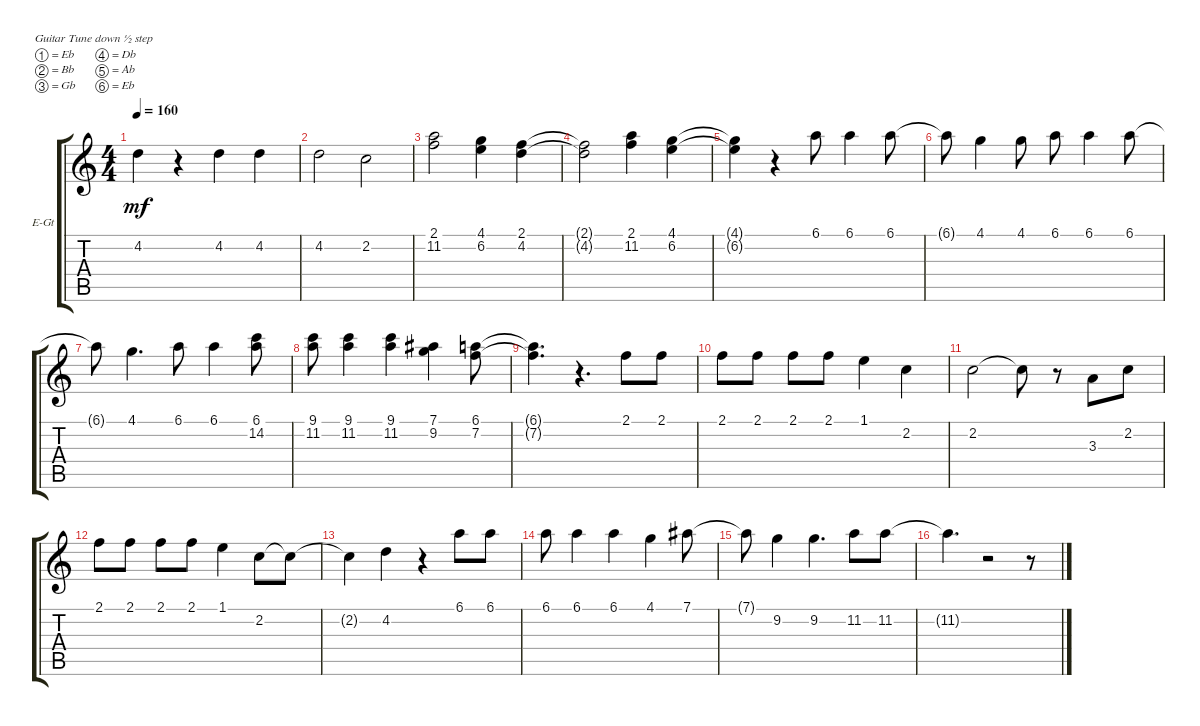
\bracketExtendMode groupsimilarinstruments
\firstSystemTrackNameOrientation horizontal
\otherSystemsTrackNameOrientation horizontal
\track ("Vocals" "E-Gt") {instrument electricguitarclean}
\staff {score tabs}
\tuning (Eb4 Bb3 Gb3 Db3 Ab2 Eb2)
\ts (4 4)
\tempo 160
\clef g2
\ks c
4.2{t}.4{dy mf} r.4 4.2.4 4.2.4 |
4.2.2 2.2.2 |
(2.1 11.2).2 (6.2 4.1).4 (4.2 2.1).4 |
(4.2{t} 2.1{t}).2 (2.1 11.2).4 (6.2 4.1).4 |
(6.2{t} 4.1{t}).4 r.4 6.1.8 6.1.4 6.1.8 |
6.1{t}.8 4.1.4 4.1.8 6.1.8 6.1.4 6.1.8 |
6.1{t}.8 4.1.4{d} 6.1.8 6.1.4 (6.1 14.2).8 |
(11.2 9.1).8 (11.2 9.1).4 (11.2 9.1).4 (9.2 7.1).4 (7.2 6.1).8 |
(7.2{t} 6.1{t}).4{d} r.4{d} 2.1.8 2.1.8 |
2.1.8 2.1.8 2.1.8 2.1.8 1.1.4 2.2.4 |
2.2.2 2.2{t}.8 r.8 3.3.8 2.2.8 |
2.1.8 2.1.8 2.1.8 2.1.8 1.1.4 2.2.8 2.2{t}.8 |
2.2{t}.4 4.2.4 r.4 6.1.8 6.1.8 |
6.1.8 6.1.4 6.1.4 4.1.4 7.1.8 |
7.1{t}.8 9.2.4 9.2.4{d} 11.2.8 11.2.8 |
11.2{t}.4{d} r.2 r.8
